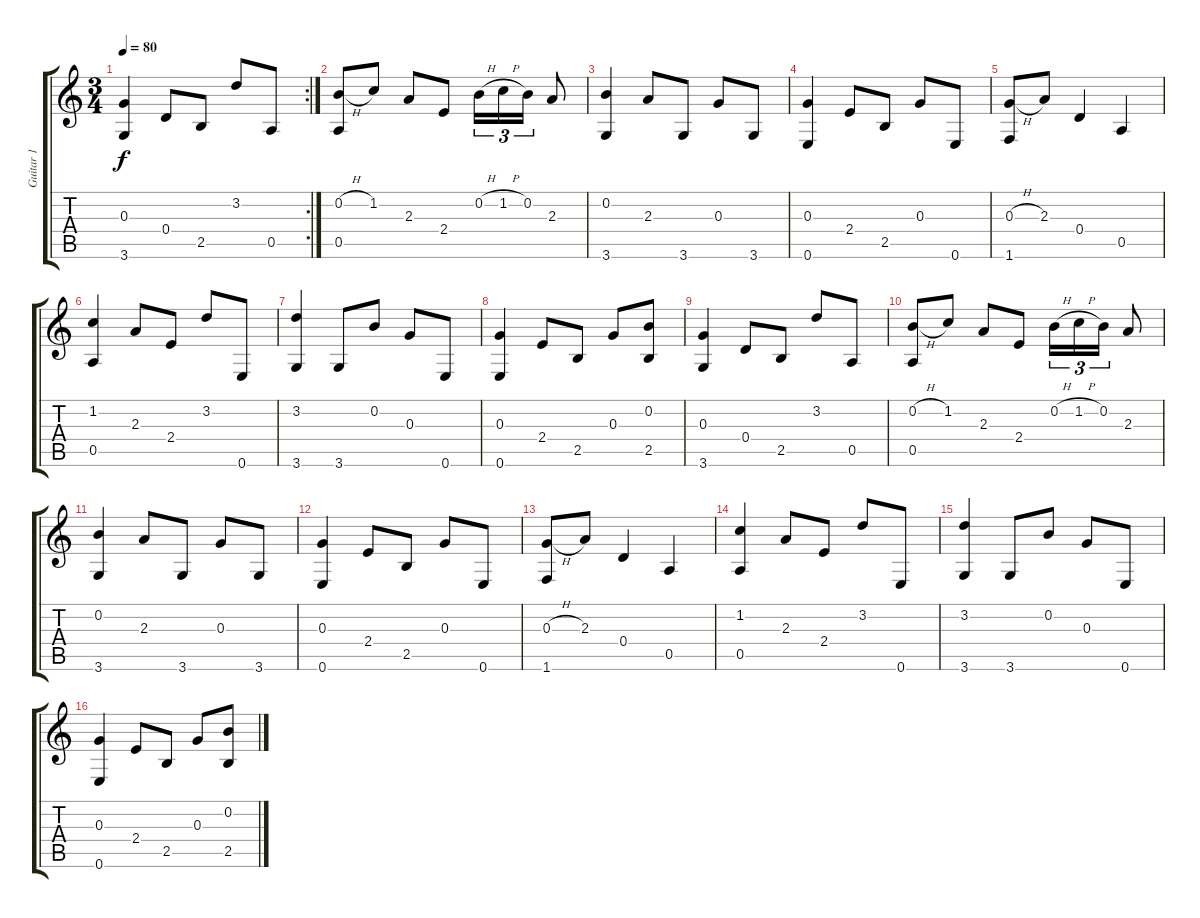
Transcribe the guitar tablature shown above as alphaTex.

\track ("Guitar 1" "Guitar 1") {instrument acousticguitarnylon}
\staff {score tabs}
\tuning (E4 B3 G3 D3 A2 E2) {hide}
\rc 2
\ts (3 4)
\tempo 80
\clef g2
\ks c
(0.3 3.6).4{dy f} 0.4.8 2.5.8 3.2.8 0.5.8 |
(0.2{h} 0.5).8 1.2.8 2.3.8 2.4.8 0.2{h}.16{tu (3 2)} 1.2{h}.16{tu (3 2)} 0.2.16{tu (3 2)} 2.3.8 |
(0.2 3.6).4 2.3.8 3.6.8 0.3.8 3.6.8 |
(0.3 0.6).4 2.4.8 2.5.8 0.3.8 0.6.8 |
(0.3{h} 1.6).8 2.3.8 0.4.4 0.5.4 |
(1.2 0.5).4 2.3.8 2.4.8 3.2.8 0.6.8 |
(3.2 3.6).4 3.6.8 0.2.8 0.3.8 0.6.8 |
(0.3 0.6).4 2.4.8 2.5.8 0.3.8 (0.2 2.5).8 |
(0.3 3.6).4 0.4.8 2.5.8 3.2.8 0.5.8 |
(0.2{h} 0.5).8 1.2.8 2.3.8 2.4.8 0.2{h}.16{tu (3 2)} 1.2{h}.16{tu (3 2)} 0.2.16{tu (3 2)} 2.3.8 |
(0.2 3.6).4 2.3.8 3.6.8 0.3.8 3.6.8 |
(0.3 0.6).4 2.4.8 2.5.8 0.3.8 0.6.8 |
(0.3{h} 1.6).8 2.3.8 0.4.4 0.5.4 |
(1.2 0.5).4 2.3.8 2.4.8 3.2.8 0.6.8 |
(3.2 3.6).4 3.6.8 0.2.8 0.3.8 0.6.8 |
(0.3 0.6).4 2.4.8 2.5.8 0.3.8 (0.2 2.5).8
